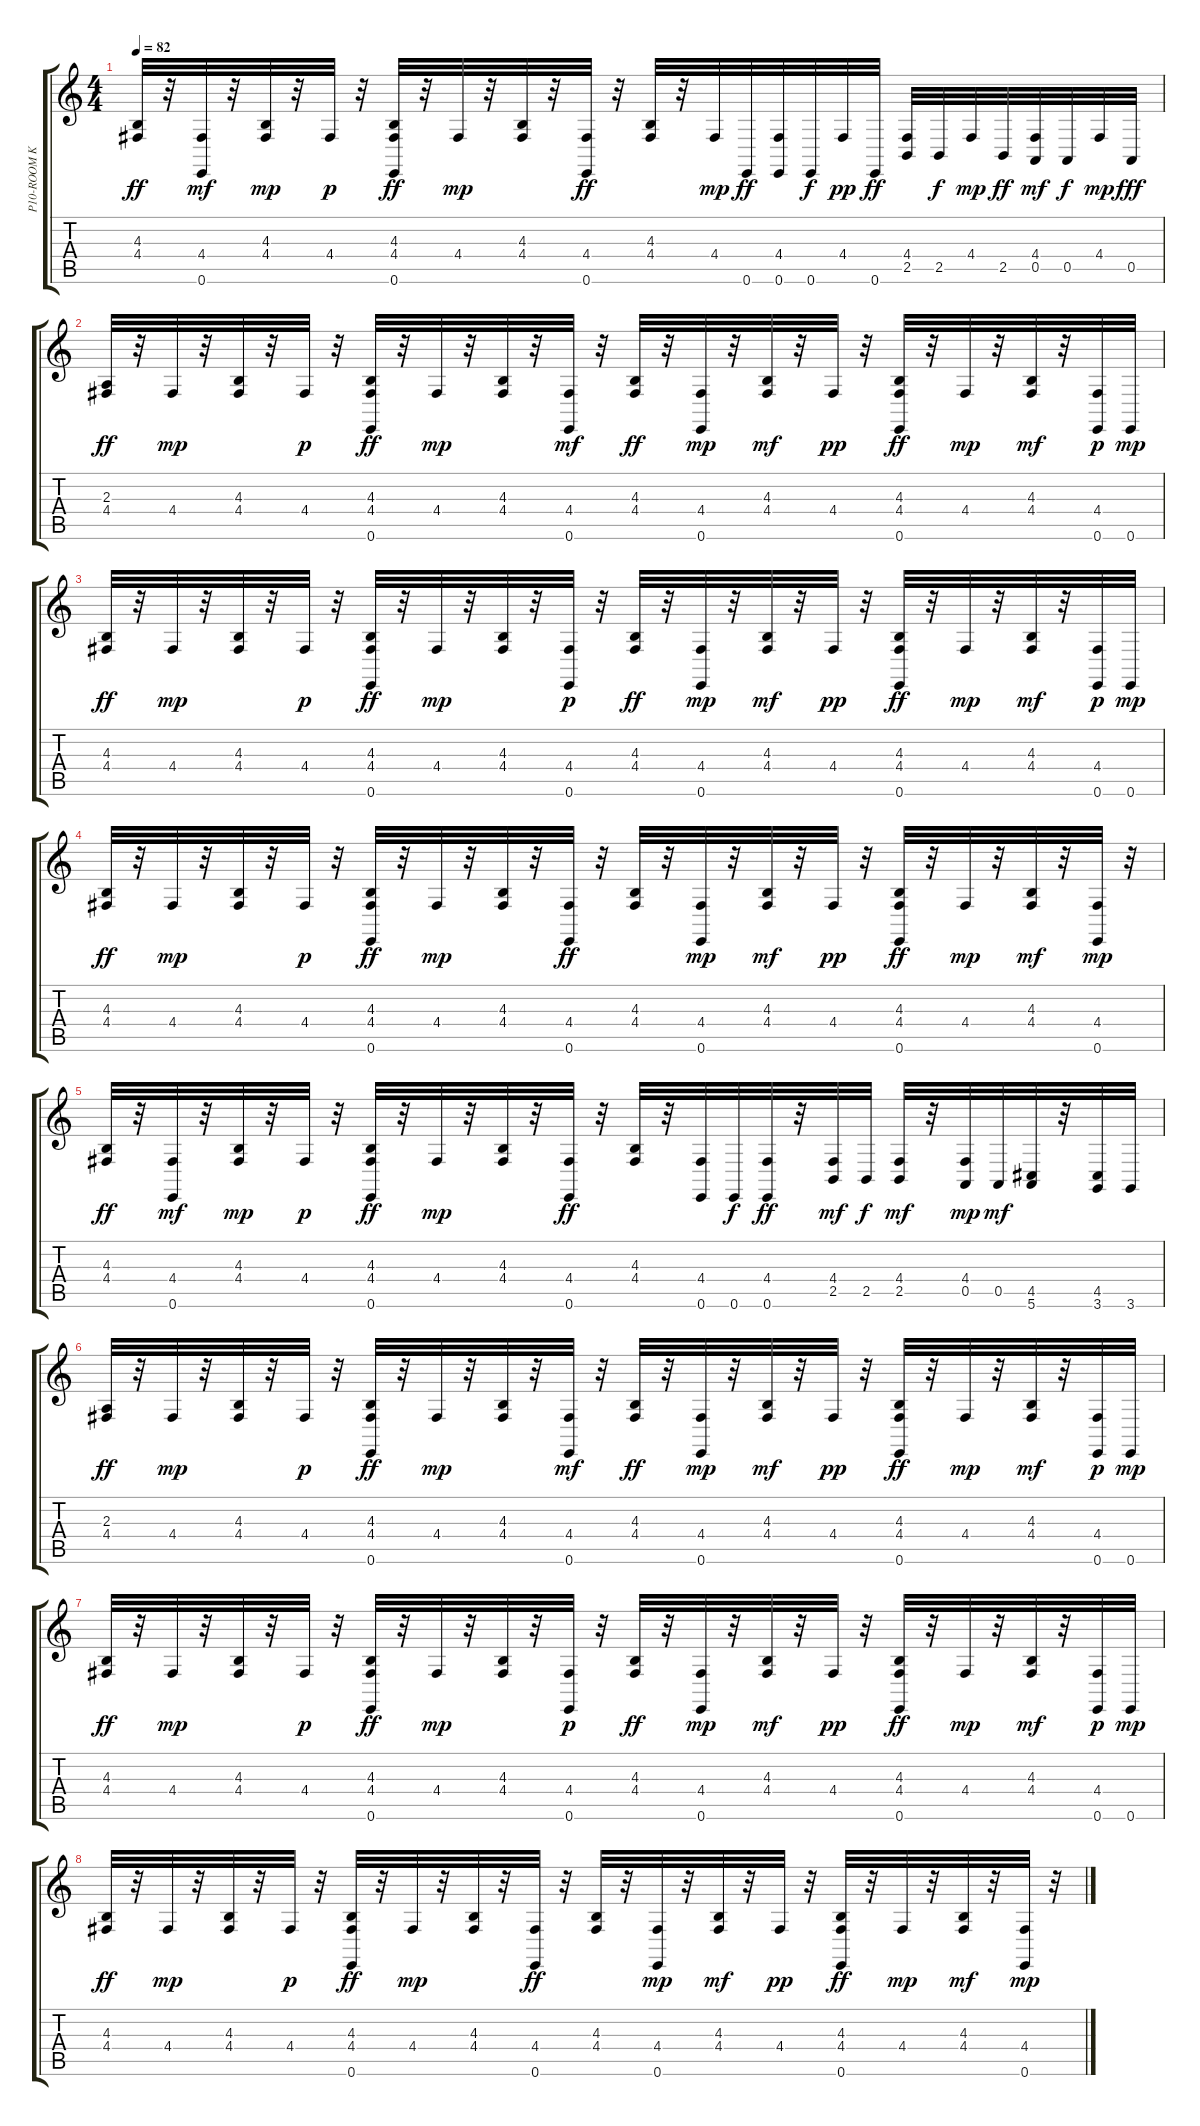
\track ("P10-ROOM KIT" "P10-ROOM K") {instrument lead5charang}
\staff {score tabs}
\tuning (E4 B3 G3 D3 A2 E2) {hide}
\ts (4 4)
\tempo 82
\clef g2
\ks c
(4.3 4.4).32{dy ff} r.32 (4.4 0.6).32{dy mf} r.32 (4.3 4.4).32{dy mp} r.32 4.4.32{dy p} r.32 (4.3 4.4 0.6).32{dy ff} r.32 4.4.32{dy mp} r.32 (4.3 4.4).32 r.32 (4.4 0.6).32{dy ff} r.32 (4.3 4.4).32 r.32 4.4.32{dy mp} 0.6.32{dy ff} (4.4 0.6).32 0.6.32{dy f} 4.4.32{dy pp} 0.6.32{dy ff} (4.4 2.5).32 2.5.32{dy f} 4.4.32{dy mp} 2.5.32{dy ff} (4.4 0.5).32{dy mf} 0.5.32{dy f} 4.4.32{dy mp} 0.5.32{dy fff} |
(2.3 4.4).32{dy ff} r.32 4.4.32{dy mp} r.32 (4.3 4.4).32 r.32 4.4.32{dy p} r.32 (4.3 4.4 0.6).32{dy ff} r.32 4.4.32{dy mp} r.32 (4.3 4.4).32 r.32 (4.4 0.6).32{dy mf} r.32 (4.3 4.4).32{dy ff} r.32 (4.4 0.6).32{dy mp} r.32 (4.3 4.4).32{dy mf} r.32 4.4.32{dy pp} r.32 (4.3 4.4 0.6).32{dy ff} r.32 4.4.32{dy mp} r.32 (4.3 4.4).32{dy mf} r.32 (4.4 0.6).32{dy p} 0.6.32{dy mp} |
(4.3 4.4).32{dy ff} r.32 4.4.32{dy mp} r.32 (4.3 4.4).32 r.32 4.4.32{dy p} r.32 (4.3 4.4 0.6).32{dy ff} r.32 4.4.32{dy mp} r.32 (4.3 4.4).32 r.32 (4.4 0.6).32{dy p} r.32 (4.3 4.4).32{dy ff} r.32 (4.4 0.6).32{dy mp} r.32 (4.3 4.4).32{dy mf} r.32 4.4.32{dy pp} r.32 (4.3 4.4 0.6).32{dy ff} r.32 4.4.32{dy mp} r.32 (4.3 4.4).32{dy mf} r.32 (4.4 0.6).32{dy p} 0.6.32{dy mp} |
(4.3 4.4).32{dy ff} r.32 4.4.32{dy mp} r.32 (4.3 4.4).32 r.32 4.4.32{dy p} r.32 (4.3 4.4 0.6).32{dy ff} r.32 4.4.32{dy mp} r.32 (4.3 4.4).32 r.32 (4.4 0.6).32{dy ff} r.32 (4.3 4.4).32 r.32 (4.4 0.6).32{dy mp} r.32 (4.3 4.4).32{dy mf} r.32 4.4.32{dy pp} r.32 (4.3 4.4 0.6).32{dy ff} r.32 4.4.32{dy mp} r.32 (4.3 4.4).32{dy mf} r.32 (4.4 0.6).32{dy mp} r.32 |
(4.3 4.4).32{dy ff} r.32 (4.4 0.6).32{dy mf} r.32 (4.3 4.4).32{dy mp} r.32 4.4.32{dy p} r.32 (4.3 4.4 0.6).32{dy ff} r.32 4.4.32{dy mp} r.32 (4.3 4.4).32 r.32 (4.4 0.6).32{dy ff} r.32 (4.3 4.4).32 r.32 (4.4 0.6).32 0.6.32{dy f} (4.4 0.6).32{dy ff} r.32 (4.4 2.5).32{dy mf} 2.5.32{dy f} (4.4 2.5).32{dy mf} r.32 (4.4 0.5).32{dy mp} 0.5.32{dy mf} (4.5 5.6).32 r.32 (4.5 3.6).32 3.6.32 |
(2.3 4.4).32{dy ff} r.32 4.4.32{dy mp} r.32 (4.3 4.4).32 r.32 4.4.32{dy p} r.32 (4.3 4.4 0.6).32{dy ff} r.32 4.4.32{dy mp} r.32 (4.3 4.4).32 r.32 (4.4 0.6).32{dy mf} r.32 (4.3 4.4).32{dy ff} r.32 (4.4 0.6).32{dy mp} r.32 (4.3 4.4).32{dy mf} r.32 4.4.32{dy pp} r.32 (4.3 4.4 0.6).32{dy ff} r.32 4.4.32{dy mp} r.32 (4.3 4.4).32{dy mf} r.32 (4.4 0.6).32{dy p} 0.6.32{dy mp} |
(4.3 4.4).32{dy ff} r.32 4.4.32{dy mp} r.32 (4.3 4.4).32 r.32 4.4.32{dy p} r.32 (4.3 4.4 0.6).32{dy ff} r.32 4.4.32{dy mp} r.32 (4.3 4.4).32 r.32 (4.4 0.6).32{dy p} r.32 (4.3 4.4).32{dy ff} r.32 (4.4 0.6).32{dy mp} r.32 (4.3 4.4).32{dy mf} r.32 4.4.32{dy pp} r.32 (4.3 4.4 0.6).32{dy ff} r.32 4.4.32{dy mp} r.32 (4.3 4.4).32{dy mf} r.32 (4.4 0.6).32{dy p} 0.6.32{dy mp} |
(4.3 4.4).32{dy ff} r.32 4.4.32{dy mp} r.32 (4.3 4.4).32 r.32 4.4.32{dy p} r.32 (4.3 4.4 0.6).32{dy ff} r.32 4.4.32{dy mp} r.32 (4.3 4.4).32 r.32 (4.4 0.6).32{dy ff} r.32 (4.3 4.4).32 r.32 (4.4 0.6).32{dy mp} r.32 (4.3 4.4).32{dy mf} r.32 4.4.32{dy pp} r.32 (4.3 4.4 0.6).32{dy ff} r.32 4.4.32{dy mp} r.32 (4.3 4.4).32{dy mf} r.32 (4.4 0.6).32{dy mp} r.32
